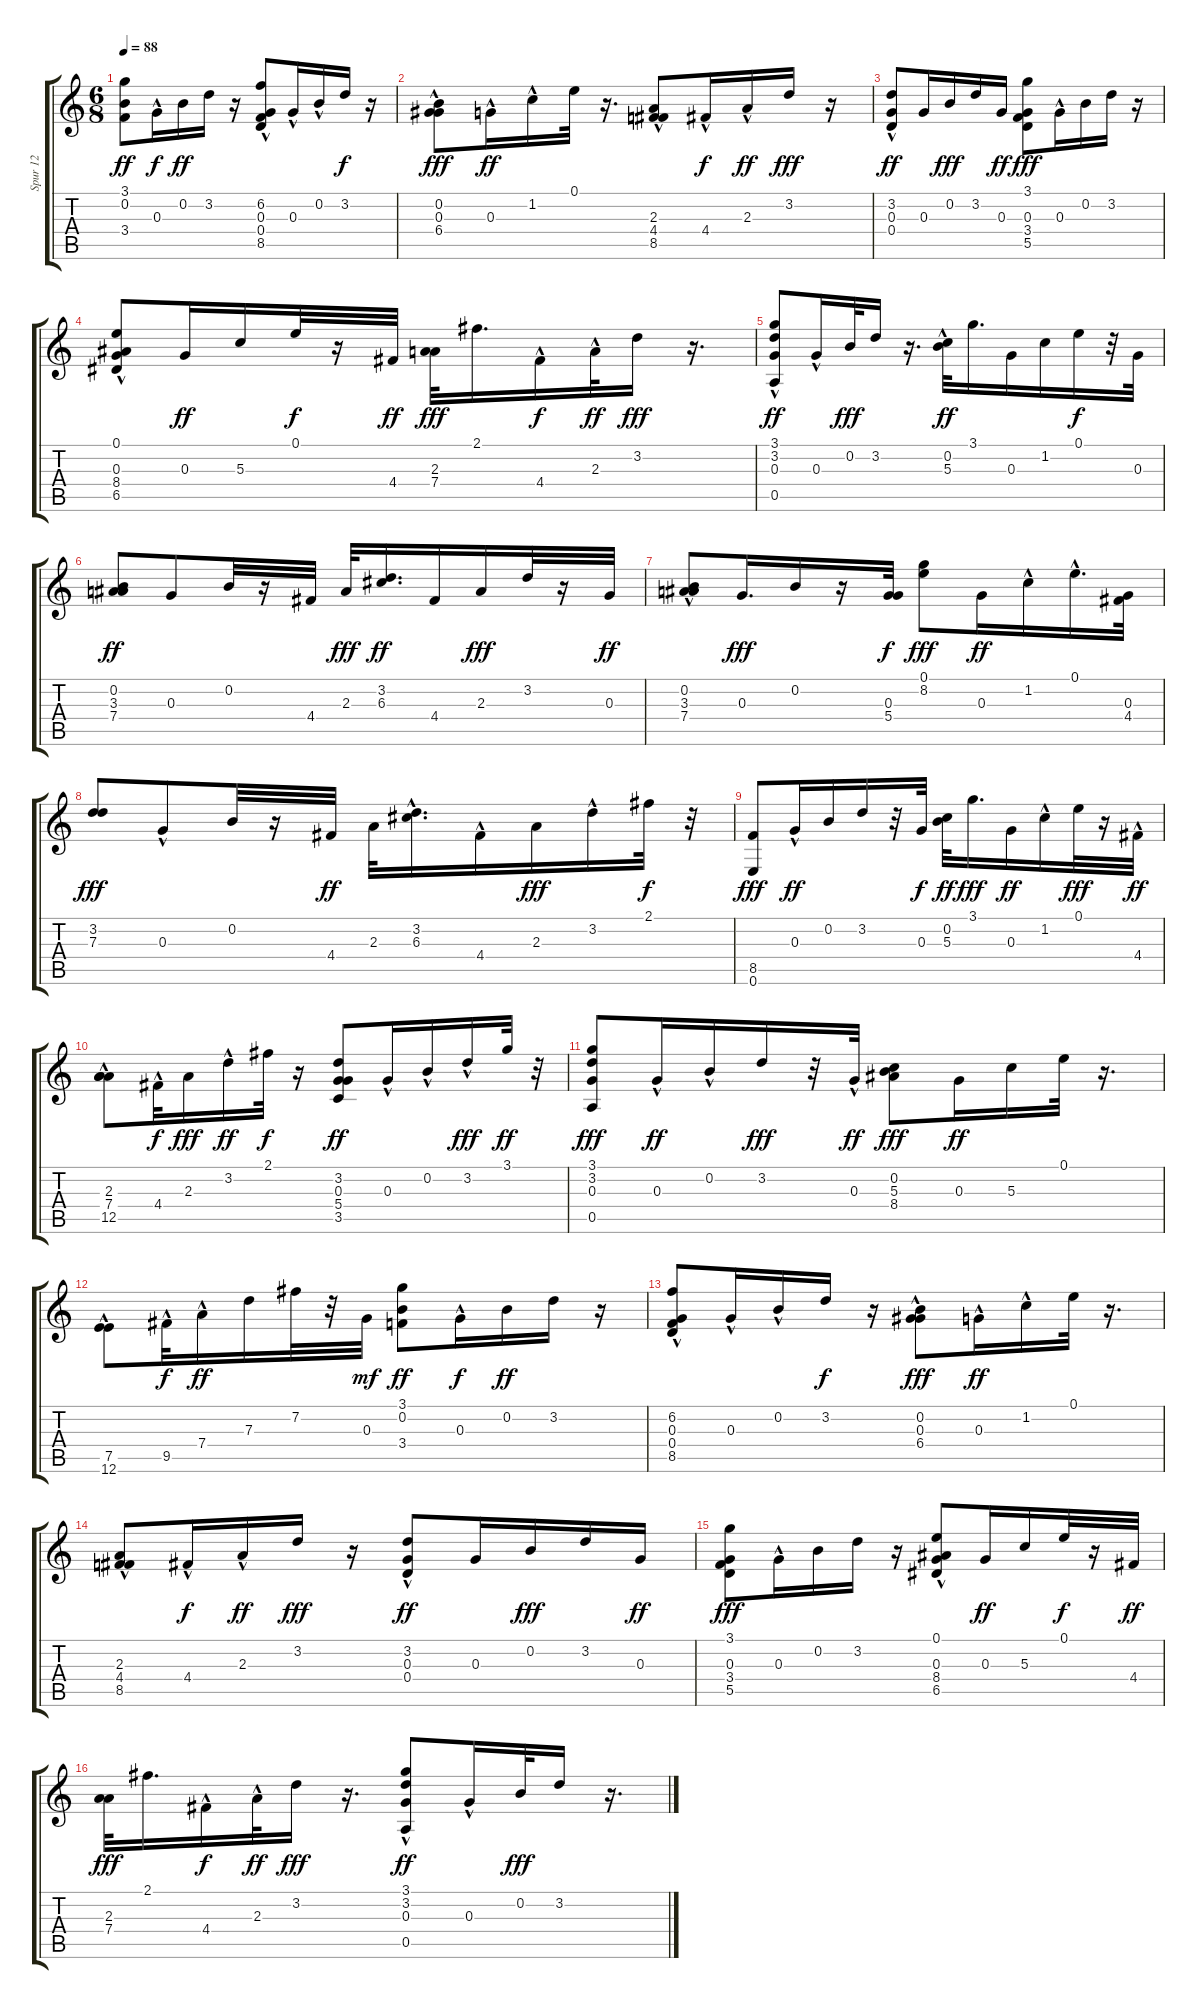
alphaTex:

\track ("Spur 12" "Spur 12") {instrument acousticguitarnylon}
\staff {score tabs}
\tuning (E4 B3 G3 D3 A2 E2) {hide}
\ts (6 8)
\tempo 88
\clef g2
\ks c
(3.1 0.2 3.4).8{dy ff} 0.3{hac}.16{dy f} 0.2.16{dy ff} 3.2.16 r.16 (6.2 0.3 0.4{hac} 8.5).8 0.3{hac}.16 0.2{hac}.16 3.2.16{dy f} r.16 |
(0.2{hac} 0.3{hac} 6.4).8{dy fff} 0.3{hac}.16{dy ff} 1.2{hac}.16 0.1.32 r.16{d} (2.3{hac} 4.4 8.5{hac}).8 4.4{hac}.16{dy f} 2.3{hac}.16{dy ff} 3.2.16{dy fff} r.16 |
(3.2{hac} 0.3 0.4).8{dy ff} 0.3.16 0.2.16{dy fff} 3.2.16 0.3.16{dy ff} (3.1 0.3 3.4 5.5).8{dy fff} 0.3{hac}.16 0.2.16 3.2.16 r.16 |
(0.1{hac} 0.3{hac} 8.4 6.5).8 0.3.16{dy ff} 5.3.16 0.1.32{dy f} r.16 4.4.32{dy ff} (2.3 7.4).32{dy fff} 2.1.16{d} 4.4{hac}.16{dy f} 2.3{hac}.32{dy ff} 3.2.16{dy fff} r.16{d} |
(3.1 3.2 0.3 0.5{hac}).8{dy ff} 0.3{hac}.16 0.2.32{dy fff} 3.2.16 r.16{d} (0.2{hac} 5.3).32{dy ff} 3.1.16{d} 0.3.16 1.2.16 0.1.16{dy f} r.32 0.3.32 |
(0.2 3.3 7.4).8{dy ff} 0.3.8 0.2.32 r.16 4.4.32 2.3.32{dy fff} (3.2 6.3).16{d dy ff} 4.4.16 2.3.16{dy fff} 3.2.32 r.16 0.3.32{dy ff} |
(0.2 3.3 7.4{hac}).8 0.3.16{d dy fff} 0.2.16 r.16 (0.3 5.4).32{dy f} (0.1 8.2).8{dy fff} 0.3.16{dy ff} 1.2{hac}.16 0.1{hac}.16{d} (0.3 4.4).32 |
(3.2 7.3).8{dy fff} 0.3{hac}.8 0.2.32 r.16 4.4.32{dy ff} 2.3.32 (3.2 6.3{hac}).16{d} 4.4{hac}.16 2.3.16{dy fff} 3.2{hac}.16 2.1.32{dy f} r.32 |
(8.5 0.6).8{dy fff} 0.3{hac}.16{dy ff} 0.2.16 3.2.16 r.32 0.3.32{dy f} (0.2 5.3).32{dy ff} 3.1.16{d dy fff} 0.3.16{dy ff} 1.2{hac}.16 0.1.32{dy fff} r.16 4.4{hac}.32{dy ff} |
(2.3 7.4 12.5{hac}).8 4.4{hac}.32{dy f} 2.3.16{dy fff} 3.2{hac}.16{dy ff} 2.1.32{dy f} r.16 (3.2 0.3 5.4 3.5).8{dy ff} 0.3{hac}.16 0.2{hac}.16 3.2{hac}.16{dy fff} 3.1.32{dy ff} r.32 |
(3.1 3.2 0.3 0.5).8{dy fff} 0.3{hac}.16{dy ff} 0.2{hac}.16 3.2.16{dy fff} r.32 0.3{hac}.32{dy ff} (0.2 5.3 8.4).8{dy fff} 0.3.16{dy ff} 5.3.16 0.1.32 r.16{d} |
(7.5 12.6{hac}).8 9.5{hac}.32{dy f} 7.4{hac}.16{dy ff} 7.3.16 7.2.32 r.32 0.3.32{dy mf} (3.1 0.2 3.4).8{dy ff} 0.3{hac}.16{dy f} 0.2.16{dy ff} 3.2.16 r.16 |
(6.2 0.3 0.4{hac} 8.5).8 0.3{hac}.16 0.2{hac}.16 3.2.16{dy f} r.16 (0.2{hac} 0.3{hac} 6.4).8{dy fff} 0.3{hac}.16{dy ff} 1.2{hac}.16 0.1.32 r.16{d} |
(2.3{hac} 4.4 8.5{hac}).8 4.4{hac}.16{dy f} 2.3{hac}.16{dy ff} 3.2.16{dy fff} r.16 (3.2{hac} 0.3 0.4).8{dy ff} 0.3.16 0.2.16{dy fff} 3.2.16 0.3.16{dy ff} |
(3.1 0.3 3.4 5.5).8{dy fff} 0.3{hac}.16 0.2.16 3.2.16 r.16 (0.1{hac} 0.3{hac} 8.4 6.5).8 0.3.16{dy ff} 5.3.16 0.1.32{dy f} r.16 4.4.32{dy ff} |
(2.3 7.4).32{dy fff} 2.1.16{d} 4.4{hac}.16{dy f} 2.3{hac}.32{dy ff} 3.2.16{dy fff} r.16{d} (3.1 3.2 0.3 0.5{hac}).8{dy ff} 0.3{hac}.16 0.2.32{dy fff} 3.2.16 r.16{d}
